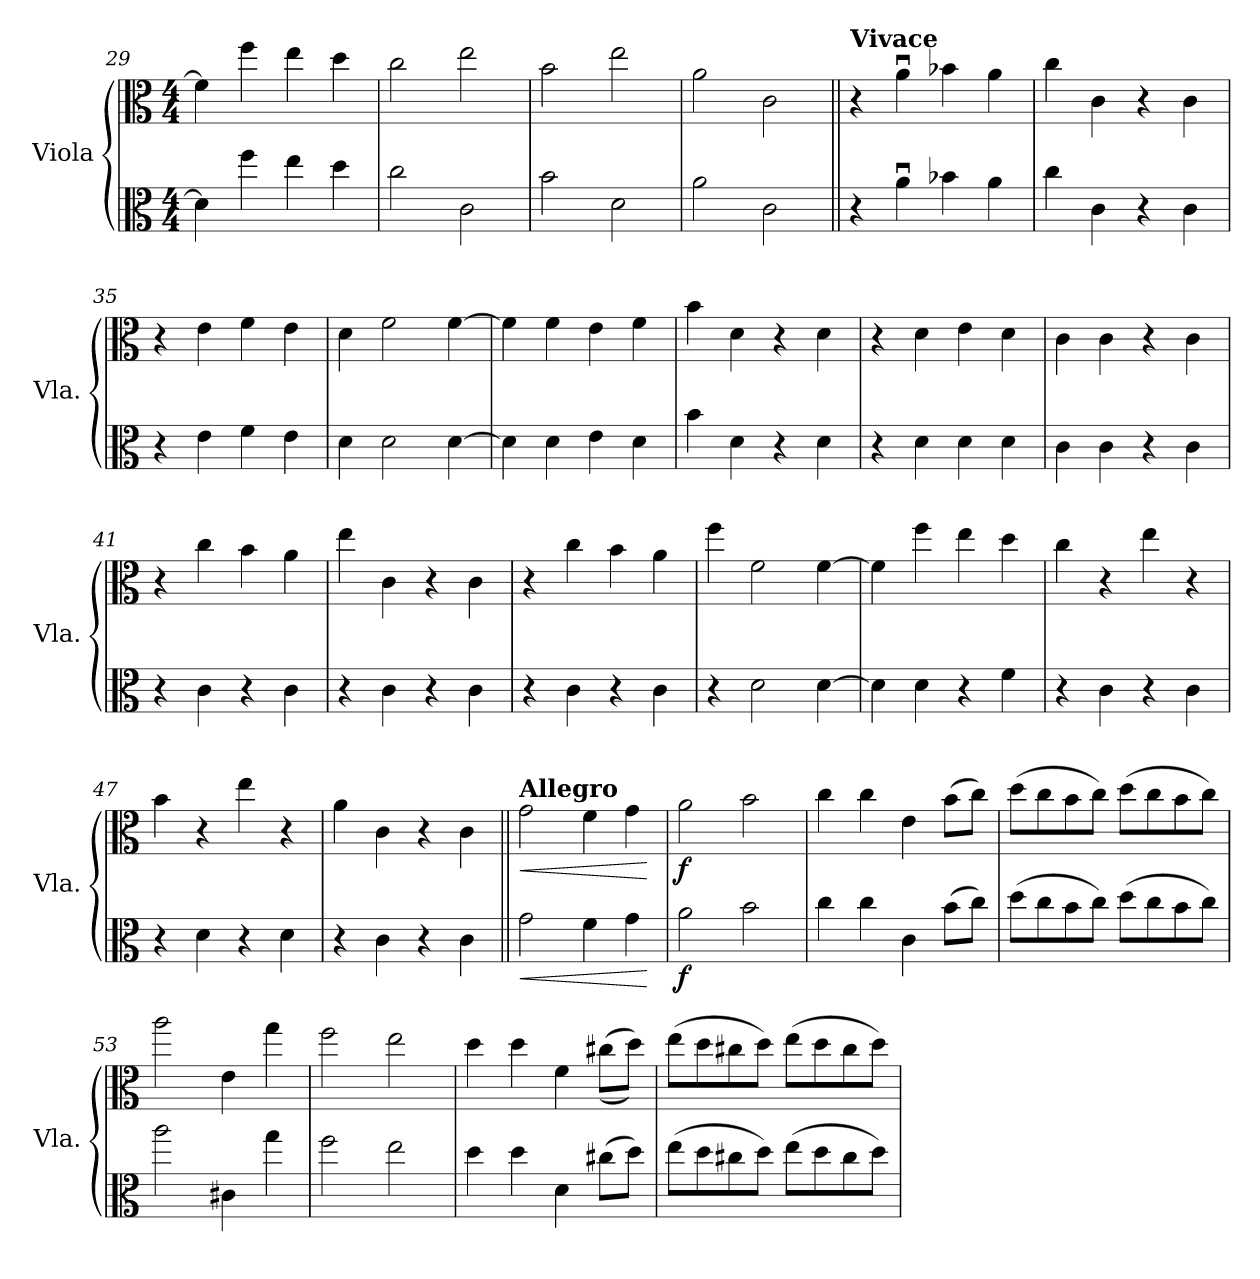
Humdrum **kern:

**kern	**dynam	**kern	**dynam
*part2	*part2	*part1	*part1
*staff2	*staff2	*staff1	*staff1
*I"Viola	*	*I"Viola	*
*I'Vla.	*	*I'Vla.	*
*clefC3	*	*clefC3	*
*k[]	*	*k[]	*
*M4/4	*	*M4/4	*
=29	=29	=29	=29
4d\]	.	4f\]	.
4ff\	.	4ff\	.
4ee\	.	4ee\	.
4dd\	.	4dd\	.
=30	=30	=30	=30
2cc\	.	2cc\	.
2c\	.	2ee\	.
=31	=31	=31	=31
2b\	.	2b\	.
2d\	.	2ee\	.
=32	=32	=32	=32
2a\	.	2a\	.
2c\	.	2c\	.
=33||	=33||	=33||	=33||
*	*	*MM170	*
!	!	!LO:TX:a:B:t=Vivace	!
4r	.	4r	.
4au\	.	4au\	.
4b-X\	.	4b-X\	.
4a\	.	4a\	.
=34	=34	=34	=34
4cc\	.	4cc\	.
4c\	.	4c\	.
4r	.	4r	.
4c\	.	4c\	.
=35	=35	=35	=35
4r	.	4r	.
4e\	.	4e\	.
4f\	.	4f\	.
4e\	.	4e\	.
=36	=36	=36	=36
4d\	.	4d\	.
2d\	.	2f\	.
[4d\	.	[4f\	.
=37	=37	=37	=37
4d\]	.	4f\]	.
4d\	.	4f\	.
4e\	.	4e\	.
4d\	.	4f\	.
!!LO:LB:g=z
=38	=38	=38	=38
4b\	.	4b\	.
4d\	.	4d\	.
4r	.	4r	.
4d\	.	4d\	.
=39	=39	=39	=39
4r	.	4r	.
4d\	.	4d\	.
4d\	.	4e\	.
4d\	.	4d\	.
=40	=40	=40	=40
4c\	.	4c\	.
4c\	.	4c\	.
4r	.	4r	.
4c\	.	4c\	.
=41	=41	=41	=41
4r	.	4r	.
4c\	.	4cc\	.
4r	.	4b\	.
4c\	.	4a\	.
=42	=42	=42	=42
4r	.	4ee\	.
4c\	.	4c\	.
4r	.	4r	.
4c\	.	4c\	.
=43	=43	=43	=43
4r	.	4r	.
4c\	.	4cc\	.
4r	.	4b\	.
4c\	.	4a\	.
=44	=44	=44	=44
4r	.	4ff\	.
2d\	.	2f\	.
[4d\	.	[4f\	.
=45	=45	=45	=45
4d\]	.	4f\]	.
4d\	.	4ff\	.
4r	.	4ee\	.
4f\	.	4dd\	.
=46	=46	=46	=46
4r	.	4cc\	.
4c\	.	4r	.
4r	.	4ee\	.
4c\	.	4r	.
!!LO:PB:g=z
=47	=47	=47	=47
4r	.	4b\	.
4d\	.	4r	.
4r	.	4ee\	.
4d\	.	4r	.
=48	=48	=48	=48
4r	.	4a\	.
4c\	.	4c\	.
4r	.	4r	.
4c\	.	4c\	.
=49||	=49||	=49||	=49||
*	*	*MM132	*
!	!	!LO:TX:a:B:t=Allegro	!
!	!LO:HP:b	!	!LO:HP:b
2g\	<	2g\	<
4f\	.	4f\	.
4g\	.	4g\	.
.	[	.	[
=50	=50	=50	=50
!	!LO:DY:b	!	!LO:DY:b
2a\	f	2a\	f
2b\	.	2b\	.
=51	=51	=51	=51
4cc\	.	4cc\	.
4cc\	.	4cc\	.
4c\	.	4e\	.
(>8b\L	.	(>8b\L	.
8cc\J)	.	8cc\J)	.
=52	=52	=52	=52
(>8dd\L	.	(>8dd\L	.
8cc\	.	8cc\	.
8b\	.	8b\	.
8cc\J)	.	8cc\J)	.
(>8dd\L	.	(>8dd\L	.
8cc\	.	8cc\	.
8b\	.	8b\	.
8cc\J)	.	8cc\J)	.
=53	=53	=53	=53
2aa\	.	2aa\	.
4c#X\	.	4e\	.
4gg\	.	4gg\	.
=54	=54	=54	=54
2ff\	.	2ff\	.
2ee\	.	2ee\	.
!!LO:LB:g=z
=55	=55	=55	=55
4dd\	.	4dd\	.
4dd\	.	4dd\	.
4d\	.	4f\	.
(>8cc#X\L	.	(>(>8cc#X\L	.
8dd\J)	.	8dd\J))	.
=56	=56	=56	=56
(>8ee\L	.	(>8ee\L	.
8dd\	.	8dd\	.
8cc#X\	.	8cc#X\	.
8dd\J)	.	8dd\J)	.
(>8ee\L	.	(>8ee\L	.
8dd\	.	8dd\	.
8cc#\	.	8cc#\	.
8dd\J)	.	8dd\J)	.
=	=	=	=
*-	*-	*-	*-
